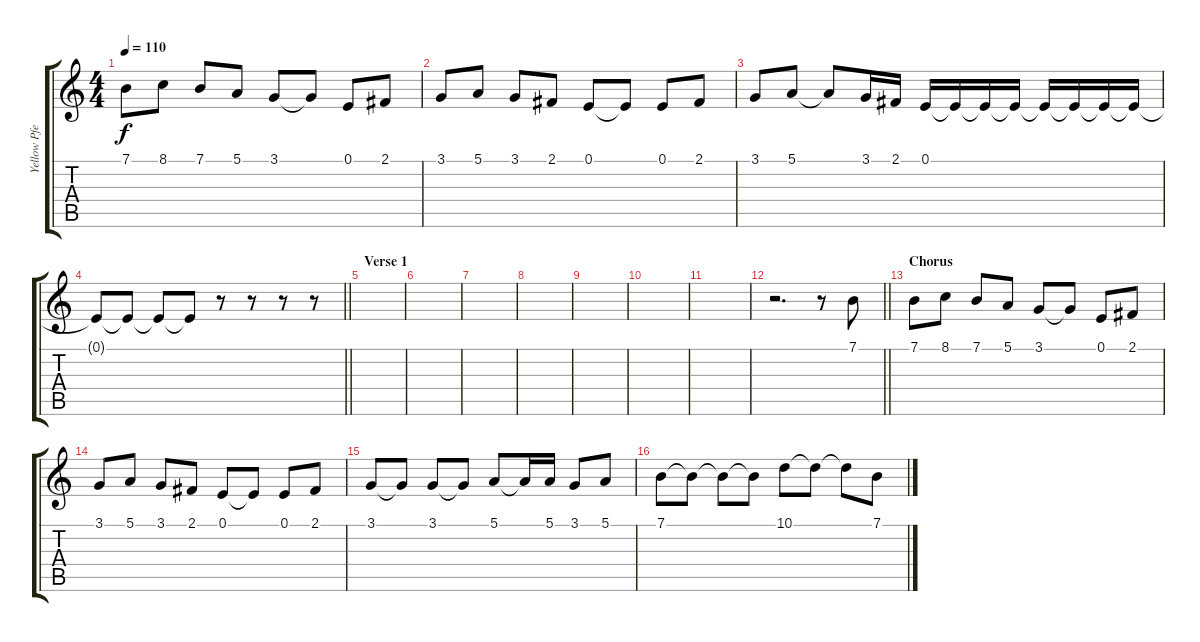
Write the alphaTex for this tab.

\track ("Yellow Pfeiffer" "Yellow Pfe") {instrument bagpipe}
\staff {score tabs}
\tuning (E4 B3 G3 D3 A2 E2) {hide}
\ts (4 4)
\tempo 110
\clef g2
\ks c
7.1.8{dy f} 8.1.8 7.1.8 5.1.8 3.1.8 3.1{t}.8 0.1.8 2.1.8 |
3.1.8 5.1.8 3.1.8 2.1.8 0.1.8 0.1{t}.8 0.1.8 2.1.8 |
3.1.8 5.1.8 5.1{t}.8 3.1.16 2.1.16 0.1.16 0.1{t}.16 0.1{t}.16 0.1{t}.16 0.1{t}.16 0.1{t}.16 0.1{t}.16 0.1{t}.16 |
\barLineRight lightlight
0.1{t}.8 0.1{t}.8 0.1{t}.8 0.1{t}.8 r.8 r.8 r.8 r.8 |
\section ("" "Verse 1")
|
|
|
|
|
|
|
\barLineRight lightlight
r.2{d} r.8 7.1.8 |
\section ("" "Chorus")
7.1.8 8.1.8 7.1.8 5.1.8 3.1.8 3.1{t}.8 0.1.8 2.1.8 |
3.1.8 5.1.8 3.1.8 2.1.8 0.1.8 0.1{t}.8 0.1.8 2.1.8 |
3.1.8 3.1{t}.8 3.1.8 3.1{t}.8 5.1.8 5.1{t}.16 5.1.16 3.1.8 5.1.8 |
7.1.8 7.1{t}.8 7.1{t}.8 7.1{t}.8 10.1.8 10.1{t}.8 10.1{t}.8 7.1.8
